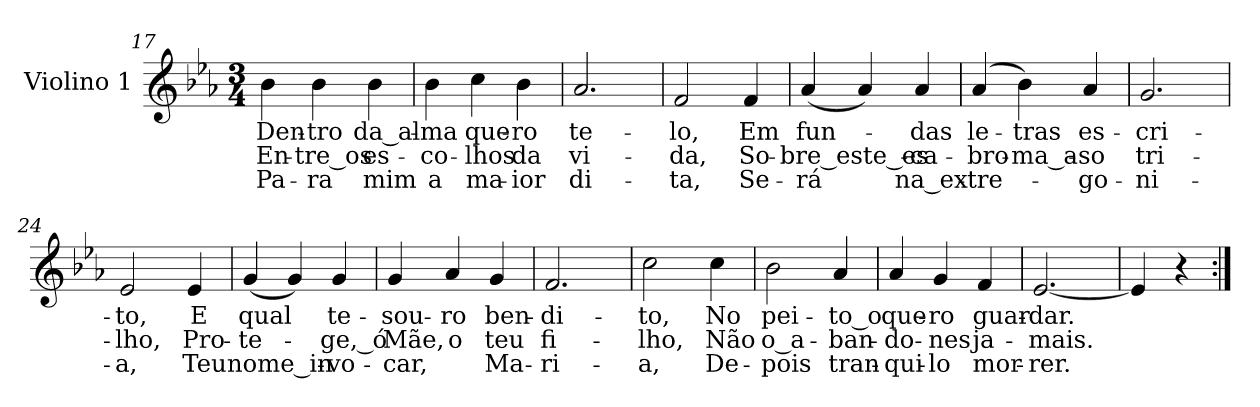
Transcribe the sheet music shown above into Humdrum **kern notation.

**kern	**text	**text	**text
*part1	*part1	*part1	*part1
*staff1	*staff1	*staff1	*staff1
*I"Violino 1	*	*	*
*I'Vno. 1	*	*	*
!!LO:LB:g=z
*clefG2	*	*	*
*k[b-e-a-]	*	*	*
*E-:	*	*	*
*M3/4	*	*	*
=17	=17	=17	=17
!	!LO:LY:b:color=#000000	!LO:LY:b:color=#000000	!LO:LY:b:color=#000000
4b-i\	Den-	En-	Pa-
!	!LO:LY:b:color=#000000	!LO:LY:b:color=#000000	!LO:LY:b:color=#000000
4b-i\	-tro	-tre_os	-ra
!	!LO:LY:b:color=#000000	!LO:LY:b:color=#000000	!LO:LY:b:color=#000000
4b-i\	da_al-	es-	mim
=18	=18	=18	=18
!	!LO:LY:b:color=#000000	!LO:LY:b:color=#000000	!LO:LY:b:color=#000000
4b-i\	-ma	-co-	a
!	!LO:LY:b:color=#000000	!LO:LY:b:color=#000000	!LO:LY:b:color=#000000
4cci\	que-	-lhos	ma-
!	!LO:LY:b:color=#000000	!LO:LY:b:color=#000000	!LO:LY:b:color=#000000
4b-i\	-ro	da	-ior
=19	=19	=19	=19
!	!LO:LY:b:color=#000000	!LO:LY:b:color=#000000	!LO:LY:b:color=#000000
2.a-i/	te-	vi-	di-
=20	=20	=20	=20
!	!LO:LY:b:color=#000000	!LO:LY:b:color=#000000	!LO:LY:b:color=#000000
2fi/	-lo,	-da,	-ta,
!	!LO:LY:b:color=#000000	!LO:LY:b:color=#000000	!LO:LY:b:color=#000000
4fi/	Em	So-	Se-
=21	=21	=21	=21
!	!LO:LY:b:color=#000000	!LO:LY:b:color=#000000	!LO:LY:b:color=#000000
(4a-i/	fun-	-bre_este_es-	-rá
4a-i/)	.	.	.
!	!LO:LY:b:color=#000000	!LO:LY:b:color=#000000	!LO:LY:b:color=#000000
4a-i/	-das	-ca-	na_ex-
=22	=22	=22	=22
!	!LO:LY:b:color=#000000	!LO:LY:b:color=#000000	!LO:LY:b:color=#000000
(4a-i/	le-	-bro-	-tre-
!	!LO:LY:b:color=#000000	!LO:LY:b:color=#000000	!
4b-i\)	-tras	-ma_a-	.
!	!LO:LY:b:color=#000000	!LO:LY:b:color=#000000	!LO:LY:b:color=#000000
4a-i/	es-	-so	-go-
=23	=23	=23	=23
!	!LO:LY:b:color=#000000	!LO:LY:b:color=#000000	!LO:LY:b:color=#000000
2.gi/	-cri-	tri-	-ni-
=24	=24	=24	=24
!	!LO:LY:b:color=#000000	!LO:LY:b:color=#000000	!LO:LY:b:color=#000000
2e-i/	-to,	-lho,	-a,
!	!LO:LY:b:color=#000000	!LO:LY:b:color=#000000	!LO:LY:b:color=#000000
4e-i/	E	Pro-	Teu
!!LO:LB:g=z
=25	=25	=25	=25
!	!LO:LY:b:color=#000000	!LO:LY:b:color=#000000	!LO:LY:b:color=#000000
(4gi/	qual	-te-	nome_in-
4gi/)	.	.	.
!	!LO:LY:b:color=#000000	!LO:LY:b:color=#000000	!LO:LY:b:color=#000000
4gi/	te-	-ge,_ó	-vo-
=26	=26	=26	=26
!	!LO:LY:b:color=#000000	!LO:LY:b:color=#000000	!LO:LY:b:color=#000000
4gi/	-sou-	Mãe,	-car,
!	!LO:LY:b:color=#000000	!LO:LY:b:color=#000000	!
4a-i/	-ro	o	.
!	!LO:LY:b:color=#000000	!LO:LY:b:color=#000000	!LO:LY:b:color=#000000
4gi/	ben-	teu	Ma-
=27	=27	=27	=27
!	!LO:LY:b:color=#000000	!LO:LY:b:color=#000000	!LO:LY:b:color=#000000
2.fi/	-di-	fi-	-ri-
=28	=28	=28	=28
!	!LO:LY:b:color=#000000	!LO:LY:b:color=#000000	!LO:LY:b:color=#000000
2cci\	-to,	-lho,	-a,
!	!LO:LY:b:color=#000000	!LO:LY:b:color=#000000	!LO:LY:b:color=#000000
4cci\	No	Não	De-
=29	=29	=29	=29
!	!LO:LY:b:color=#000000	!LO:LY:b:color=#000000	!LO:LY:b:color=#000000
2b-i\	pei-	o_a-	-pois
!	!LO:LY:b:color=#000000	!LO:LY:b:color=#000000	!LO:LY:b:color=#000000
4a-i/	-to_o	-ban-	tran-
=30	=30	=30	=30
!	!LO:LY:b:color=#000000	!LO:LY:b:color=#000000	!LO:LY:b:color=#000000
4a-i/	que-	-do-	-qui-
!	!LO:LY:b:color=#000000	!LO:LY:b:color=#000000	!LO:LY:b:color=#000000
4gi/	-ro	-nes	-lo
!	!LO:LY:b:color=#000000	!LO:LY:b:color=#000000	!LO:LY:b:color=#000000
4fi/	guar-	ja-	mor-
=31	=31	=31	=31
!	!LO:LY:b:color=#000000	!LO:LY:b:color=#000000	!LO:LY:b:color=#000000
[<2.e-i/	-dar.	-mais.	-rer.
=32	=32	=32	=32
4e-i/]	.	.	.
4r	.	.	.
=:|!	=:|!	=:|!	=:|!
*-	*-	*-	*-
